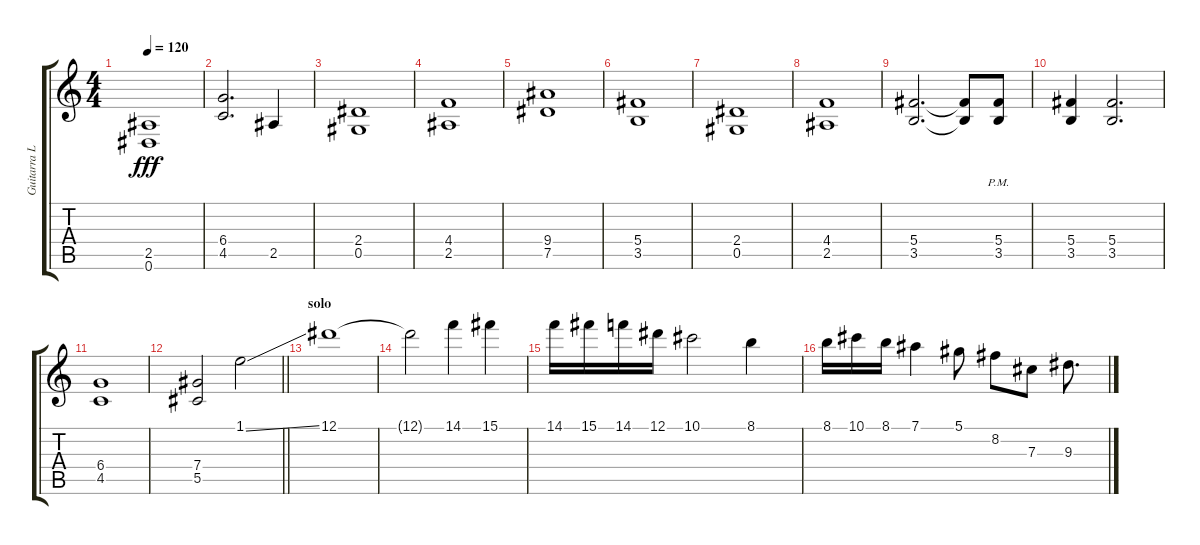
\track ("Guitarra Lider" "Guitarra L") {instrument overdrivenguitar}
\staff {score tabs}
\tuning (Eb4 Bb3 Gb3 Db3 Ab2 Eb2) {hide}
\ts (4 4)
\tempo 120
\clef g2
\ks c
(2.5 0.6).1{dy fff} |
(6.4 4.5).2{d} 2.5.4 |
(2.4 0.5).1 |
(4.4 2.5).1 |
(9.4 7.5).1 |
(5.4 3.5).1 |
(2.4 0.5).1 |
(4.4 2.5).1 |
(5.4 3.5).2{d} (5.4{t} 3.5{t}).8 (5.4{pm} 3.5{pm}).8 |
(5.4 3.5).4 (5.4 3.5).2{d} |
(6.4 4.5).1 |
\barLineRight lightlight
(7.4 5.5).2 1.1{ss}.2 |
\section ("" "solo")
12.1.1{volume 14 balance 8} |
12.1{t}.2 14.1.4 15.1.4 |
14.1.16 15.1.16 14.1.16 12.1.16 10.1.2 8.1.4 |
8.1.16 10.1.16 8.1.16 7.1.4 5.1.8 8.2.8 7.3.8 9.3.8{d}
